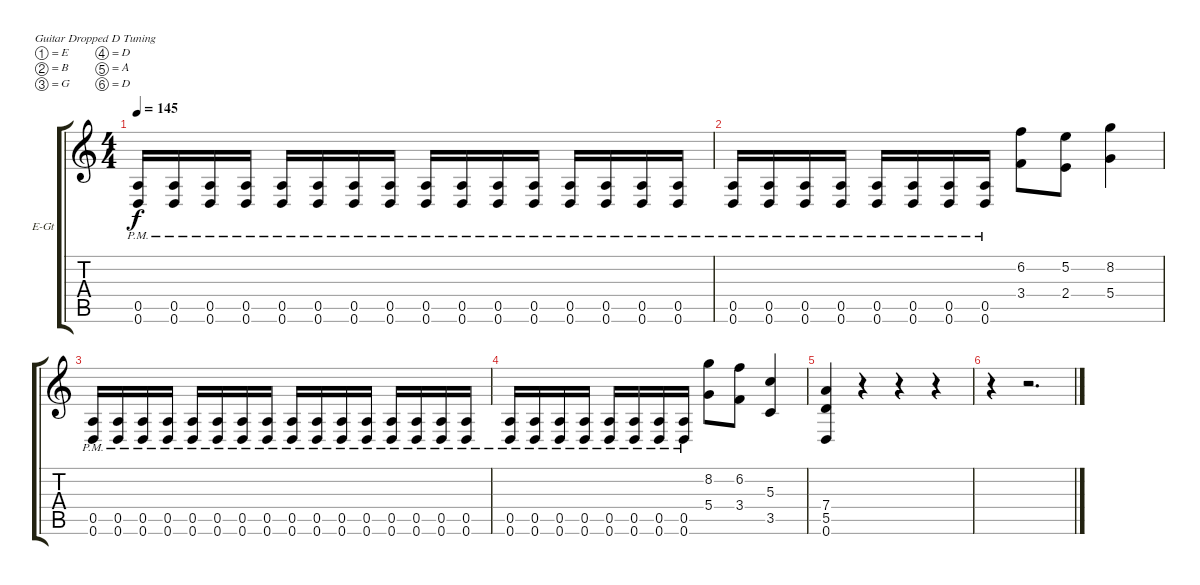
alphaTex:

\bracketExtendMode groupsimilarinstruments
\firstSystemTrackNameOrientation horizontal
\otherSystemsTrackNameOrientation horizontal
\track ("Spur 1" "E-Gt") {instrument distortionguitar}
\staff {score tabs}
\tuning (E4 B3 G3 D3 A2 D2)
\ts (4 4)
\tempo 145
\clef g2
\ks c
(0.5{pm} 0.6{pm}).16{dy f} (0.5{pm} 0.6{pm}).16 (0.5{pm} 0.6{pm}).16 (0.5{pm} 0.6{pm}).16 (0.5{pm} 0.6{pm}).16 (0.5{pm} 0.6{pm}).16 (0.5{pm} 0.6{pm}).16 (0.5{pm} 0.6{pm}).16 (0.5{pm} 0.6{pm}).16 (0.5{pm} 0.6{pm}).16 (0.5{pm} 0.6{pm}).16 (0.5{pm} 0.6{pm}).16 (0.5{pm} 0.6{pm}).16 (0.5{pm} 0.6{pm}).16 (0.5{pm} 0.6{pm}).16 (0.5{pm} 0.6{pm}).16 |
(0.5{pm} 0.6{pm}).16 (0.5{pm} 0.6{pm}).16 (0.5{pm} 0.6{pm}).16 (0.5{pm} 0.6{pm}).16 (0.5{pm} 0.6{pm}).16 (0.5{pm} 0.6{pm}).16 (0.5{pm} 0.6{pm}).16 (0.5{pm} 0.6{pm}).16 (6.2 3.4).8 (5.2 2.4).8 (8.2 5.4).4 |
(0.5{pm} 0.6{pm}).16 (0.5{pm} 0.6{pm}).16 (0.5{pm} 0.6{pm}).16 (0.5{pm} 0.6{pm}).16 (0.5{pm} 0.6{pm}).16 (0.5{pm} 0.6{pm}).16 (0.5{pm} 0.6{pm}).16 (0.5{pm} 0.6{pm}).16 (0.5{pm} 0.6{pm}).16 (0.5{pm} 0.6{pm}).16 (0.5{pm} 0.6{pm}).16 (0.5{pm} 0.6{pm}).16 (0.5{pm} 0.6{pm}).16 (0.5{pm} 0.6{pm}).16 (0.5{pm} 0.6{pm}).16 (0.5{pm} 0.6{pm}).16 |
(0.5{pm} 0.6{pm}).16 (0.5{pm} 0.6{pm}).16 (0.5{pm} 0.6{pm}).16 (0.5{pm} 0.6{pm}).16 (0.5{pm} 0.6{pm}).16 (0.5{pm} 0.6{pm}).16 (0.5{pm} 0.6{pm}).16 (0.5{pm} 0.6{pm}).16 (8.2 5.4).8 (6.2 3.4).8 (5.3 3.5).4 |
(7.4 5.5 0.6).4 r.4 r.4 r.4 |
r.4 r.2{d}
